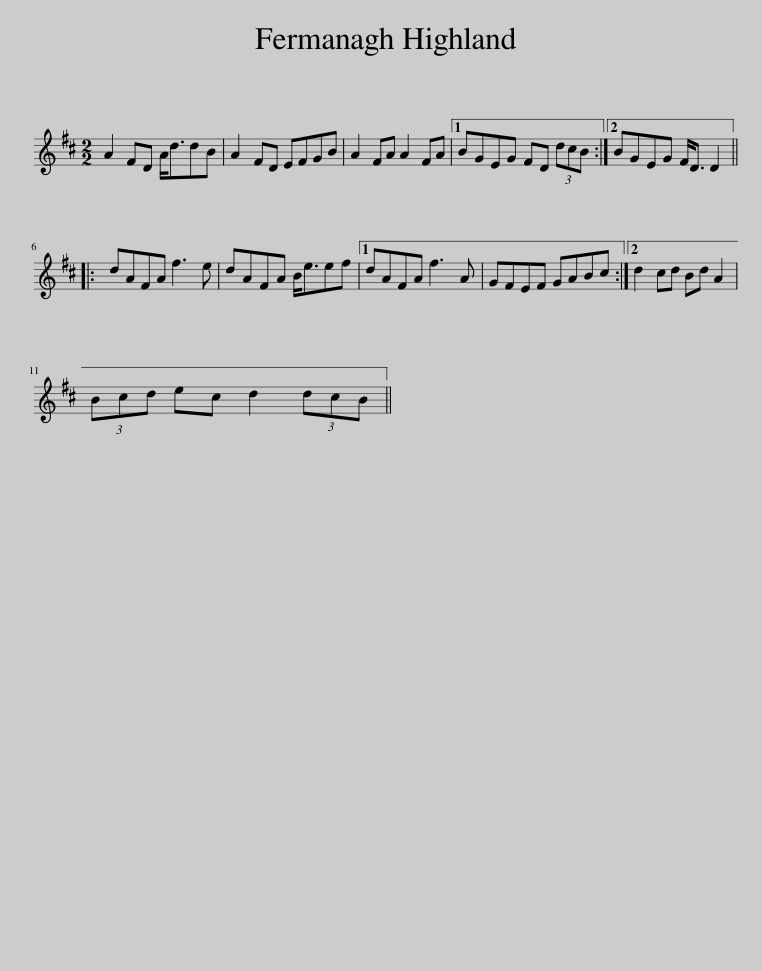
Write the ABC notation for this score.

X:1
L:1/8
M:2/2
I:linebreak $
K:D
V:1 treble
V:1
 A2 FD A<ddB | A2 FD EFGB | A2 FA A2 FA |1 BGEG FD (3dcB :|2 BGEG F<D D2 |:$ %5
 dAFA f3 e | dAFA B<eef |1 dAFA f3 A | GFEF GABc :|2 d2 cd Bd A2 |$ %10
 (3Bcd ec d2 (3dcB || %11
